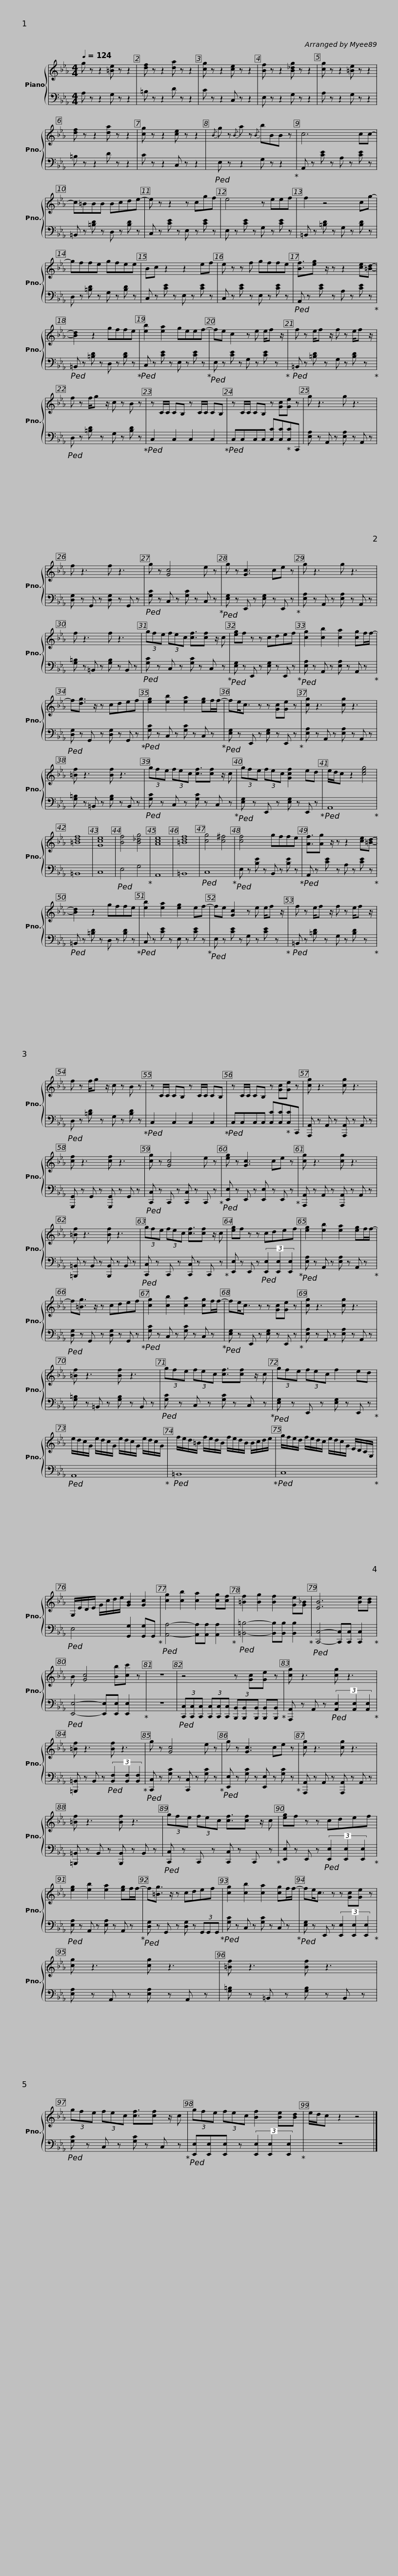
X:1
%%score { 1 | 2 }
L:1/8
Q:1/4=124
M:4/4
I:linebreak $
K:Eb
V:1 treble
V:2 bass
V:1
 g z z2 [=Be] z z2 | [df] z z2 [da] z z2 | [cg] z z2 [ce] z z2 | [Bf] z z2 [B_dg] z z2 | [cg] z z2 [=Be] z z2 | %5
 [df] z z2 [da] z z2 |$ [cg] z z2 [ce] z z2 |{/B} g z{/B} a z{/B} bBB z | c6 cc- | c=BBB Bcde- | %10
 e z z2 z cgf |$ e4 z eef | f2 z4 cg- | gffe gfee | Bc z2 z2 ef | %15
 e z z f gffe |$ [Bf]3/2[eg] z/ z z2 [ce][=Bd]- | [Bd]2 z2 gffe | [eb]2 [ea]2 geef- | fe c2 z e e/f z/ |$ %20
 f z e/f z/ f z e/f z/ | f z f/g z/ c z B z | z C/C/ CB, z C/C/ CB, |$ z C/C/ CB, z [Gc][Ge] z | g z3 g z3 | %25
 f z3 f z3 | g z [Gc]4 e z |$ g z [Gc]3 ce z | g z3 g z3 | f z3 f z3 | %30
 (3gfe (3fec [cf]3/2[cf] z/ c |$ [eg]f z z cdef | [cg]2 [cb]2 [ca]2 [cg]f/f/- | f[dg]3/2 z/ z cdef | [eg]2 [eb]2 [ea]2 [eg]f/f/- |$ %35
 fe<c z z [Gc][Ge] z | [cg] z3 [cg] z3 | [=Bf] z3 [Bf] z3 | (3gfe (3fec [cf]3/2[cf] z/ c |$ (3gfe (3fec [Gcf]2 ed | %40
 e/d/c z2 [ceg]4 | [=Bdf]8 | [Gce]8 | [Bf]4 [B_dg]4 | [Ace]8 | %45
 [=Bdf]8 | [cg]4 [c^f]4 | [cf]4 gffe |$ [Af]3/2[Ag] z/ z z2 [ce][=Bd]- | [Bd]2 z2 gffe | %50
 [eb]2 [ea]2 [eg]2 ef- | fe [Gc]2 z e e/f z/ |$ f z e/f z/ f z e/f z/ | f z f/g z/ c z B z | z C/C/ CB, z C/C/ CB, |$ %55
 z C/C/ CB, z [Gc][Ge] z | [cg] z3 [cg] z3 | [cf] z3 [cf] z3 | [cg] z [Gc]4 e z |$ [eg] z [Gc]3 ce z | %60
 [cg] z3 [cg] z3 | [=Bf] z3 [Bf] z3 | (3gfe (3fec [cf]3/2[cf] z/ c |$ [eg]f z z cdef | [eg]2 [eb]2 [ea]2 [eg]f/f/- | %65
 f[=Bg]3/2 z/ z cdef | [cg]2 [cb]2 [ca]2 [cg]f/f/- |$ fe<c z z [Gc][Ge] z | [cg] z3 [cg] z3 | [=Bf] z3 [Bf] z3 | %70
 (3gfe (3fec [cf]3/2[cf] z/ c |$ (3gfe (3fec f2 ed | e/d/c/G/ e/d/c/G/ e/d/c/G/ e/d/c/G/ | f/e/d/=B/ f/e/d/B/ f/e/d/B/ B/c/d/e/ |$ g/f/e/d/ f/e/d/c/ e/d/c/G/ E/D/C/G,/ | %75
 G,/E/D/E/ G/c/d/e/ [GB]2 [Gc]2 | [cg]2 [cb]2 [ca]2 [cg][cf] | [=Bf]2 [Bg]2 [Bf]2 [Ge][G_B] |$ [EB]6 [Be][Bd] | B [Gc]4 [Bb][cc'] z | %80
 z8 | z4 z [Gc][Ge] z | [cg] z3 [cg] z3 |$ [=Bf] z3 [Bf] z3 | g z [Gc]4 e z | %85
 g z [Gc]3 ce z | [cg] z3 [cg] z3 |$ [=Bf] z3 [Bf] z3 | (3gfe (3fec [cf]3/2[cf] z/ c | [eg]f z z cdef | %90
 [eg]2 [eb]2 [ea]2 [eg]f/f/- |$ f[=Bg]3/2 z/ z cdef | [cg]2 [cb]2 [ca]2 [cg]f/f/- | fe<c z z [Gc][Ge] z | [cg] z3 [cg] z3 |$ %95
 [=Bf] z3 [Bf] z3 | (3gfe (3fec [cf]3/2[cf] z/ c | (3gfe (3fec [Bf]2 [Be][Bd] | e/d/c z2 z4 |] %99
V:2
 A, z z2 G, z z2 | =B, z z2 D z z2 | C z z2 C, z z2 | E, z z2 G, z z2 | A, z z2 G, z z2 | %5
 =B, z z2 D z z2 |$ C z z2 C, z z2 |!ped! E, z z2 G, z z2!ped-up! | A,, z [CE] z A, z [CE] z | =B,, z [=B,D] z D, z [B,D] z | %10
 C, z [CE] z E, z [CE] z |$ E, z [CE] z G, z [CE] z | =B,, z [=B,D] z G, z [B,D] z | D, z [=B,D] z G, z [B,D] z | C, z [CE] z E, z [CE] z | %15
 C, z [CE] z E, z [CE] z |$!ped! A,, z [CE] z A, z [CE] z!ped-up! |!ped! =B,, z [=B,D] z D, z [B,D] z!ped-up! |!ped! C, z [CE] z E, z [CE] z!ped-up! |!ped! E, z [CE] z G, z [CE] z!ped-up! |$ %20
!ped! =B,, z [=B,D] z G, z [B,D] z!ped-up! |!ped! D, z [=B,D] z G, z [B,D] z!ped-up! |!ped! C,2 C,2 C,2 C,2!ped-up! |$!ped! C,C,C,C, [C,C][C,C]!ped-up![C,C]C,, | [E,A,] z A,, z [E,A,] z A,, z | %25
 [D,G,] z G,, z [D,G,] z G,, z |!ped! [G,C] z C, z [G,C] z C, z!ped-up! |$!ped! [E,G,] z E,, z [E,G,] z E,, z!ped-up! | [E,A,] z A,, z [E,A,] z A,, z | [G,=B,] z =B,, z [G,B,] z B,, z | %30
!ped! [G,C] z C, z [G,C] z C, z!ped-up! |$!ped! [E,G,] z E,, z [E,G,] z E,, z!ped-up! |!ped! [E,A,] z A,, z [E,A,] z A,, z!ped-up! |!ped! [D,G,] z G,, z [D,G,] z G,, z!ped-up! |!ped! [G,C] z C, z [G,C] z C, z!ped-up! |$ %35
!ped! [E,G,] z E,, z [E,G,] z E,, z!ped-up! | [E,A,] z A,, z [E,A,] z A,, z | [G,=B,] z =B,, z [G,B,] z B,, z |!ped! [G,C] z C, z [G,C] z C, z!ped-up! |$!ped! [E,G,] z E,, z [E,G,] z E,, z!ped-up! | %40
!ped! A,,8!ped-up! | =B,,8 | C,8 |!ped! E,4 G,4!ped-up! | A,,8 | %45
 =B,,8 |!ped! C,8!ped-up! |!ped! E, z [B,E] z B,, z [B,E] z!ped-up! |$!ped! A,, z [CE] z A, z [CE] z!ped-up! |!ped! =B,, z [=B,D] z D, z [B,D] z!ped-up! | %50
!ped! C, z [CE] z E, z [CE] z!ped-up! |!ped! E, z [CE] z G, z [CE] z!ped-up! |$!ped! =B,, z [=B,D] z G, z [B,D] z!ped-up! |!ped! D, z [=B,D] z G, z [B,D] z!ped-up! |!ped! C,2 C,2 C,2 C,2!ped-up! |$ %55
!ped! C,C,C,C, [C,C][C,C]!ped-up![C,C]C,, | [A,,,A,,] z A,, z [A,,,A,,] z A,, z | [G,,,G,,] z G,, z [G,,,G,,] z G,, z |!ped! [C,,C,] z C,, z [C,,C,] z C,, z!ped-up! |$!ped! [E,,E,] z E,, z [E,,E,] z E,, z!ped-up! | %60
 [A,,,A,,] z A,, z [A,,,A,,] z A,, z | [=B,,,=B,,] z B,, z [B,,,B,,] z B,, z |!ped! [C,,C,] z C,, z [C,,C,] z C,, z!ped-up! |$ [E,,E,] z E,, z!ped! (3[E,,E,]2 [E,,E,]2 [E,,E,]2!ped-up! |!ped! [E,A,] z A,, z [E,A,] z A,, z!ped-up! | %65
!ped! [D,G,] z G,, z [D,G,] z G,, z!ped-up! |!ped! [G,C] z C, z [G,C] z C, z!ped-up! |$!ped! [E,G,] z E,, z [E,G,] z E,, z!ped-up! | [E,A,] z A,, z [E,A,] z A,, z | [G,=B,] z =B,, z [G,B,] z B,, z | %70
!ped! [G,C] z C, z [G,C] z C, z!ped-up! |$!ped! [E,G,] z E,, z [E,G,] z E,, z!ped-up! |!ped! A,,8!ped-up! |!ped! =B,,8!ped-up! |$!ped! C,8!ped-up! | %75
!ped! E,4 [G,,G,]2 [G,,G,]G,,!ped-up! |!ped! [A,,A,]4- [A,,A,][A,,A,] [A,,A,]2!ped-up! |!ped! [=B,,=B,]4- [B,,B,][B,,B,] [B,,B,]2!ped-up! |$!ped! [C,,C,]4- [C,,C,][C,,C,] [C,,C,]2!ped-up! |!ped! [E,,E,]4- [E,,E,][E,,E,] [E,,E,]2!ped-up! | %80
 z8 |!ped! (3[C,,C,][C,,C,][C,,C,] (3[C,,C,][C,,C,][C,,C,] (3[B,,,B,,][B,,,B,,][B,,,B,,] [B,,,B,,][B,,,B,,]!ped-up! | [A,,,A,,] z A,, z!ped! (3[A,,E,]2 [A,,E,]2 [A,,E,]2!ped-up! |$ [=B,,,=B,,] z B,, z!ped! (3[B,,F,]2 [B,,F,]2 [B,,F,]2!ped-up! |!ped! [C,,C,] z [G,C] z [C,,C,] z [G,C] z!ped-up! | %85
!ped! [E,,E,] z [G,C] z [E,,E,] z [G,C] z!ped-up! | [A,,,A,,] z A,, z [A,,,A,,] z A,, z |$ [=B,,,=B,,] z B,, z [B,,,B,,] z B,, z |!ped! [C,,C,] z C,, z [C,,C,] z C,, z!ped-up! | [E,,E,] z E,, z!ped! (3[E,,E,]2 [E,,E,]2 [E,,E,]2!ped-up! | %90
!ped! [E,A,] z A,, z [E,A,] z A,, z!ped-up! |$!ped! [D,G,] z G,, z [D,G,] z (3G,,G,,G,,!ped-up! |!ped! [G,C] z C, z [G,C] z C, z!ped-up! |!ped! [E,G,] z E,, z (3[E,,E,]2 [E,,E,]2 [E,,E,]2!ped-up! | [E,A,] z A,, z [E,A,] z A,, z |$ %95
 [G,=B,] z =B,, z [G,B,] z B,, z |!ped! [G,C] z C, z [G,C] z C, z!ped-up! |!ped! [E,,E,][E,,E,][E,,E,] z (3[E,,E,]2 [E,,E,]2 [E,,E,]2!ped-up! | z8 |] %99
